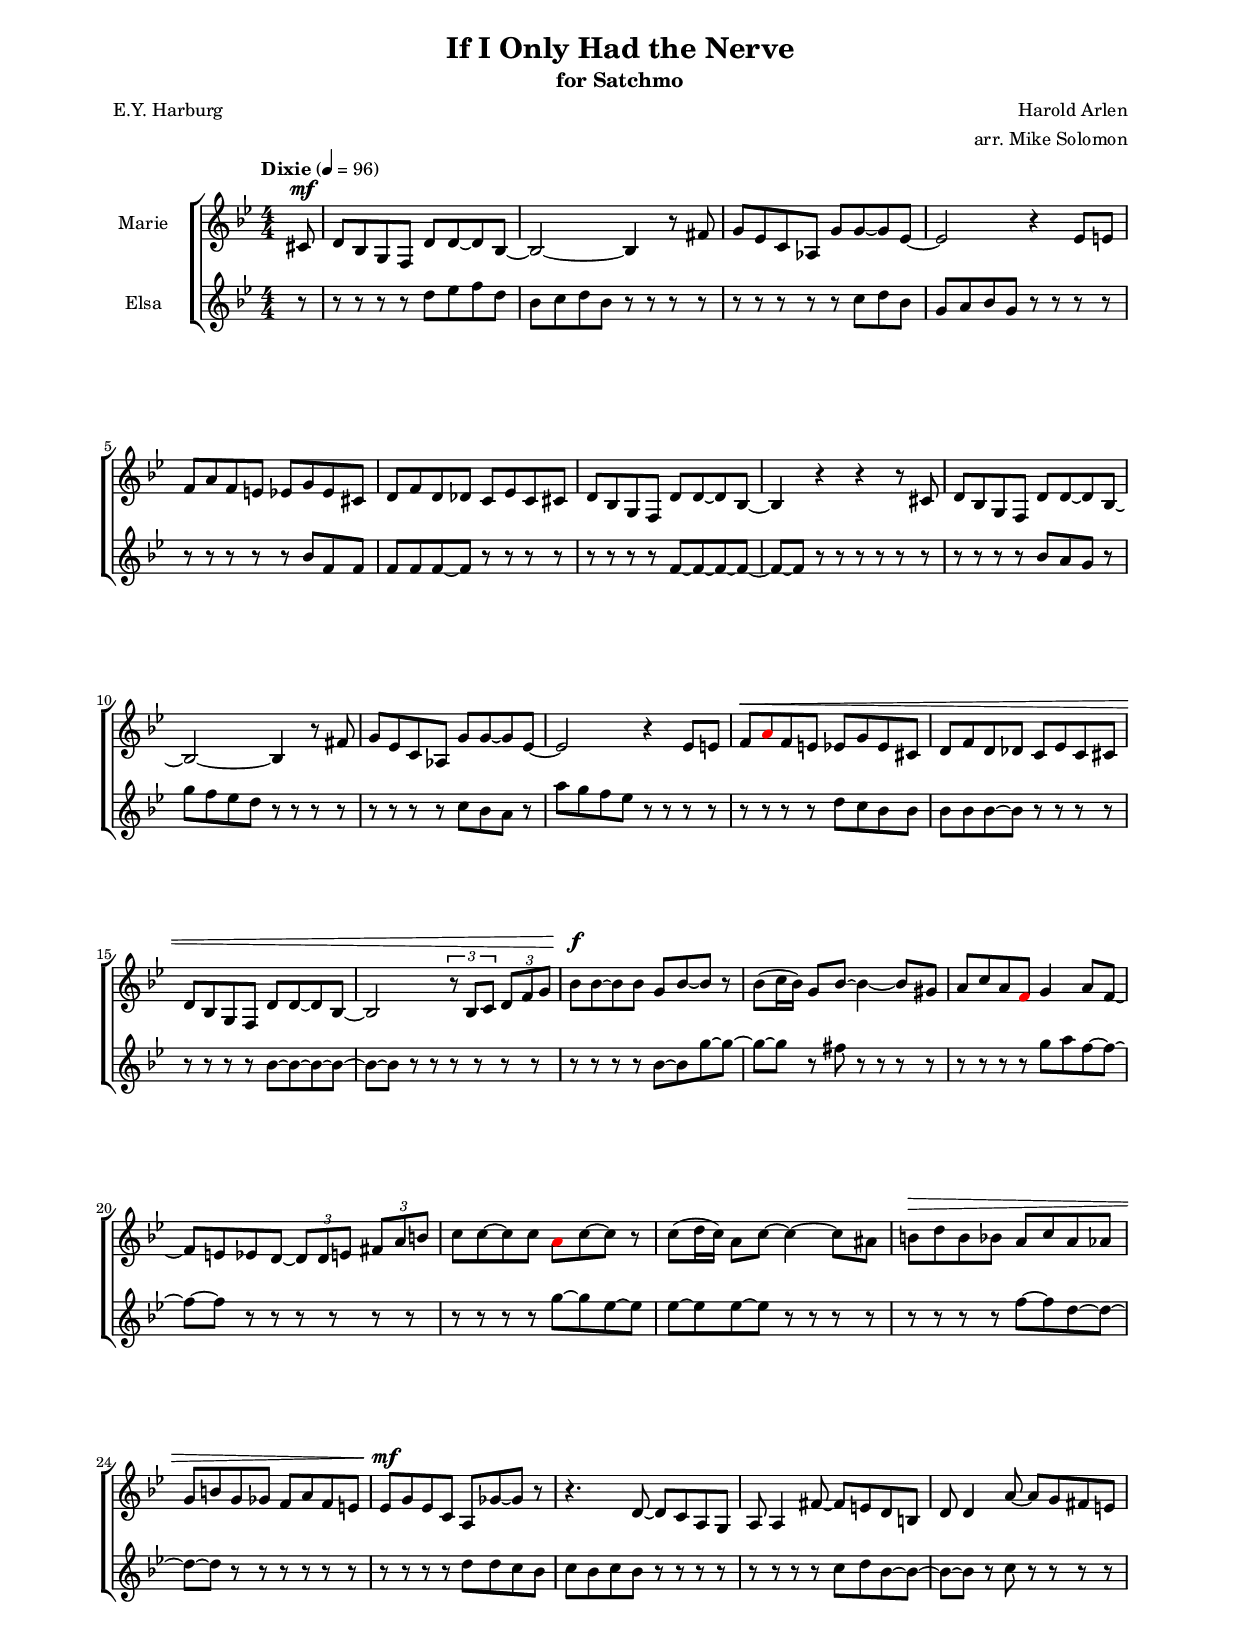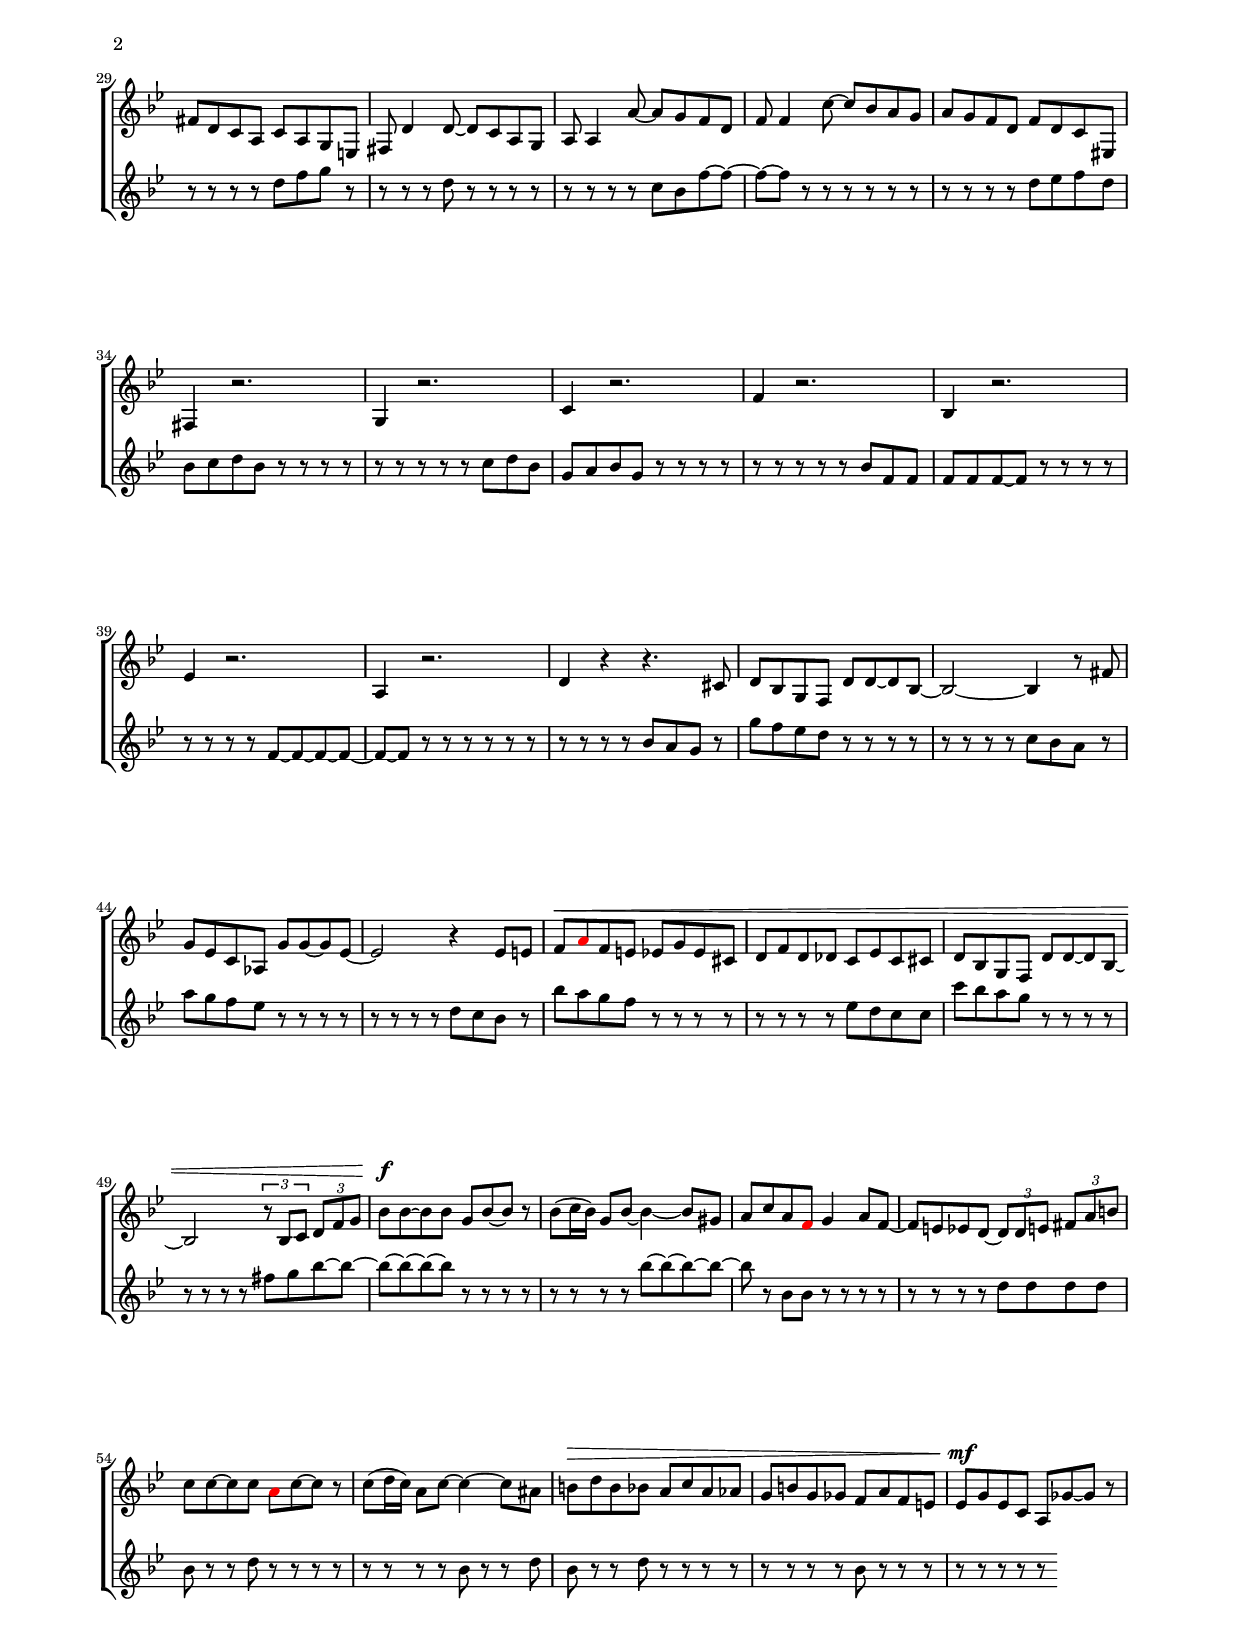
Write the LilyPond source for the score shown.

\version "2.19.0"
\include "defs-devel.ly"

marD = \markup \null
elsD = \markup \null
mikD = \markup \null
rynZ = \markup \null
desD = \markup \null

#(set-global-staff-size 15.87)
autoBeamInstruction = \autoBeamOn

solo = \markup \italic "solo"
psolo = \markup \italic "(solo)"
skat = \markup \italic "sit skat"
shoot = \markup \italic "SYT"

\header {
  title = "If I Only Had the Nerve"
  subtitle = "for Satchmo"
  %title = "Somewhere Over the Rainbow"
  composer = "Harold Arlen"
  poet = "E.Y. Harburg"
  arranger = "arr. Mike Solomon"
  %arranger = "arr. (anon)"
}
\paper {
  #(define fonts
    (set-global-fonts
    #:music "lilyjazz"
    #:brace "lilyjazz"
    #:roman "LilyJAZZText"
    #:sans "LilyJAZZChord"
    #:factor (/ staff-height pt 20)
  ))
  ragged-right = ##f
  left-margin = 0.75\in
  right-margin = 0.75\in
  top-margin = 0.5\in
  bottom-margin = 0.6\in
  ragged-last-bottom = ##f
  %max-systems-per-page = #2
  %oddHeaderMarkup = "FIRST FULL DRAFT 20.10.14 4:44"
  %evenHeaderMarkup = "FIRST FULL DRAFT 20.10.14 4:44"
}


#(ly:set-option 'point-and-click #f)

#(set-global-staff-size 15.87)

railroad =  {
  \once \override BreathingSign.text = \markup \musicglyph #"scripts.caesura.straight"
  \breathe
}
myred = \once \override NoteHead #'color = #red

php = \once \override Hairpin.stencil = #(parenthesize-callback ly:hairpin::print)

\paper {
  footnote-separator-markup = \markup { \column { " "\override #`(span-factor . 1/5) { \draw-hline } }}
  footnote-padding = 1\mm
  top-system-spacing = #'((basic-distance . 1) (minimum-distance . 0) (padding . 1) (stretchability . 40))
  bottom-system-spacing = #'((basic-distance . 1) (minimum-distance . 0) (padding . 1) (stretchability . 50))
  ragged-right = ##f
}

prefatoryMatter = {
  \key bes \major
  \autoBeamInstruction
  \time 4/4
}

scorePrefatoryMatter = {
  \prefatoryMatter
  \partial 8
}

midiPrefatoryMatter = {
  \prefatoryMatter
  \partial 8
}

theme = \relative c {
  cis8-\tag #'first \mf |
  d8 bes8 g8 f8 d'8 d8 ~ d8 bes8 ~ |
  bes2 ~ bes4 r8 fis'8 |
  g8 ees8 c8 aes8 g'8 g8 ~ g8 ees8 ~ |
  ees2 r4 ees8 e8 |
  f8-\tag #'second \< \tag #'second { \rred } a8 f8 e8 ees8 g8 ees8 cis8 |
  d8 f8 d8 des8 c8 ees8 c8 cis8 |
  d8 bes8 g8 f8 d'8 d8 ~ d8 bes8 ~ |
  \tag #'first { bes4 }
  \tag #'second { bes2 }
}

marks = {
  \tempo "Dixie" 4=96
  \time 4/4
  \partial 8 s8
  \repeat unfold 25 { s1 }
}

soprano = \transpose c c {
  \transpose c c' \removeWithTag #'second \theme
  r4 r4 r8
  \transpose c c' \removeWithTag #'first \theme
  \relative c' {
    \times 2/3 { r8 bes c } \times 2/3 { d f g } |
    bes8\f bes8 ~ bes8 bes8 g8 bes8 ~ bes8 r8 |
    bes8 ( c16 bes ) g8 bes8 ~ bes4 ~ bes8 gis8 |
    a8 c8 a8 \rred f8 g4 a8 f8 ~ |
    f8 e8 ees8 d8 ~ \times 2/3 { d d e } \times 2/3 { fis a b } |
    c8 c8 ~ c8 c8 \rred a8 c8 ~ c8 r8 |
    c8 ( d16 c ) a8 c8 ~ c4 ~ c8 ais8 |
    b8\> d8 b8 bes8 a8 c8 a8 aes8 |
    g8 b8 g8 ges8 f8 a8 f8 e8 |
    ees8\mf g8 ees8 c8 a8 ges'8 ~ ges8 r8 |
    r4. d8 ~ d c a g |
    a a4 fis'8 ~ fis e d b |
    d d4 a'8 ~ a g fis e |
    fis d c a c a g e |
    fis d'4 d8 ~ d c a g |
    a a4 a'8 ~ a g f d |
    f f4 c'8 ~ c bes a g |
    a g f d f d c eis, |
    fis4 r2. |
    g4 r2. |
    c4 r2. |
    f4 r2. |
    bes,4 r2. |
    ees4 r2. |
    a,4 r2. |
    d4 r4 r4. 
  }
  \transpose c c' \removeWithTag #'first \theme
  \relative c' {
      \times 2/3 { r8 bes c } \times 2/3 { d f g } |
      bes8\f bes8 ~ bes8 bes8 g8 bes8 ~ bes8 r8 |
      bes8 ( c16 bes ) g8 bes8 ~ bes4 ~ bes8 gis8 |
      a8 c8 a8 \rred f8 g4 a8 f8 ~ |
      f8 e8 ees8 d8 ~ \times 2/3 { d d e } \times 2/3 { fis a b } |
      c8 c8 ~ c8 c8 \rred a8 c8 ~ c8 r8 |
      c8 ( d16 c ) a8 c8 ~ c4 ~ c8 ais8 |
      b8\> d8 b8 bes8 a8 c8 a8 aes8 |
      g8 b8 g8 ges8 f8 a8 f8 e8 |
      ees8\mf g8 ees8 c8 a8 ges'8 ~ ges8 r8 |
  }
}

sopranoWords = \lyricmode {
}

test = {
  \transpose g g { r8 r8 r8 r8 r8 d''8 ees''8 f''8 d''8 bes'8 c''8 d''8 bes'8 r8 r8 r8 r8 r8 r8 r8 r8 r8 c''8 d''8 bes'8 g'8 a'8 bes'8 g'8 r8 r8 r8 r8 r8 r8 r8 r8 r8 bes'8 f'8 f'8 f'8 f'8 f'8 ~ f'8 r8 r8 r8 r8 r8 r8 r8 r8 f'8 ~ f'8 ~ f'8 ~ f'8 ~ f'8 ~ f'8 r8 r8 r8 r8 r8 r8 r8 r8 r8 r8 bes'8 a'8 g'8 r8 g''8 f''8 ees''8 d''8 r8 r8 r8 r8 r8 r8 r8 r8 c''8 bes'8 a'8 r8 a''8 g''8 f''8 ees''8 r8 r8 r8 r8 r8 r8 r8 r8 d''8 c''8 bes'8 bes'8 bes'8 bes'8 bes'8 ~ bes'8 r8 r8 r8 r8 r8 r8 r8 r8 bes'8 ~ bes'8 ~ bes'8 ~ bes'8 ~ bes'8 ~ bes'8 r8 r8 r8 r8 r8 r8 r8 r8 r8 r8 bes'8 ~ bes'8 g''8 ~ g''8 ~ g''8 ~ g''8 r8 fis''8 r8 r8 r8 r8 r8 r8 r8 r8 g''8 a''8 f''8 ~ f''8 ~ f''8 ~ f''8 r8 r8 r8 r8 r8 r8 r8 r8 r8 r8 g''8 ~ g''8 ees''8 ~ ees''8 ees''8 ~ ees''8 ees''8 ~ ees''8 r8 r8 r8 r8 r8 r8 r8 r8 f''8 ~ f''8 d''8 ~ d''8 ~ d''8 ~ d''8 r8 r8 r8 r8 r8 r8 r8 r8 r8 r8 d''8 d''8 c''8 bes'8 c''8 bes'8 c''8 bes'8 r8 r8 r8 r8 r8 r8 r8 r8 c''8 d''8 bes'8 ~ bes'8 ~ bes'8 ~ bes'8 r8 c''8 r8 r8 r8 r8 r8 r8 r8 r8 d''8 f''8 g''8 r8 r8 r8 r8 d''8 r8 r8 r8 r8 r8 r8 r8 r8 c''8 bes'8 f''8 ~ f''8 ~ f''8 ~ f''8 r8 r8 r8 r8 r8 r8 r8 r8 r8 r8 d''8 ees''8 f''8 d''8 bes'8 c''8 d''8 bes'8 r8 r8 r8 r8 r8 r8 r8 r8 r8 c''8 d''8 bes'8 g'8 a'8 bes'8 g'8 r8 r8 r8 r8 r8 r8 r8 r8 r8 bes'8 f'8 f'8 f'8 f'8 f'8 ~ f'8 r8 r8 r8 r8 r8 r8 r8 r8 f'8 ~ f'8 ~ f'8 ~ f'8 ~ f'8 ~ f'8 r8 r8 r8 r8 r8 r8 r8 r8 r8 r8 bes'8 a'8 g'8 r8 g''8 f''8 ees''8 d''8 r8 r8 r8 r8 r8 r8 r8 r8 c''8 bes'8 a'8 r8 a''8 g''8 f''8 ees''8 r8 r8 r8 r8 r8 r8 r8 r8 d''8 c''8 bes'8 r8 bes''8 a''8 g''8 f''8 r8 r8 r8 r8 r8 r8 r8 r8 ees''8 d''8 c''8 c''8 c'''8 bes''8 a''8 g''8 r8 r8 r8 r8 r8 r8 r8 r8 fis''8 g''8 bes''8 ~ bes''8 ~ bes''8 ~ bes''8 ~ bes''8 ~ bes''8 r8 r8 r8 r8 r8 r8 r8 r8 bes''8 ~ bes''8 ~ bes''8 ~ bes''8 ~ bes''8 r8 bes'8 bes'8 r8 r8 r8 r8 r8 r8 r8 r8 d''8 d''8 d''8 d''8 bes'8 r8 r8 d''8 r8 r8 r8 r8 r8 r8 r8 r8 bes'8 r8 r8 d''8 bes'8 r8 r8 d''8 r8 r8 r8 r8 r8 r8 r8 r8 bes'8 r8 r8 r8 r8 r8 r8 r8 r8 }
}


\score {
  \new ChoirStaff <<
    \new Staff \with { instrumentName = #"Marie" %shortInstrumentName = #"M."
} <<
      \new Voice = "soprano" { << { \numericTimeSignature
	\scorePrefatoryMatter
        \soprano
      } {
	\scorePrefatoryMatter
        \marks
      } >> }
      \new Lyrics \lyricsto "soprano" {
        \sopranoWords
      }
    >>
    \new Staff \with { instrumentName = #"Elsa" %shortInstrumentName = #"E."
} <<
      \new Voice = "mezzo" { \numericTimeSignature
	\scorePrefatoryMatter
        \test
      }
    >>
  >>
  \midi{}
  \layout {
    \context {
      \Voice
      \override TextScript #'layer = #6
      \override NoteHead #'layer = #7
      \override Glissando #'breakable = ##t
      \override TupletNumber #'breakable = ##t
      \override TupletBracket #'breakable = ##t
      \override DynamicLineSpanner.direction = #UP
      \remove "Forbid_line_break_engraver"
    }
    \context {
      \Staff
      %\consists "Metronome_mark_engraver"
      \override TimeSignature #'style = #'numbered
      \override StaffSymbol #'layer = #4
      \override TimeSignature #'layer = #3
      \override TimeSignature #'whiteout = ##t
    }
    \context {
      \Lyrics
      %\override LyricText #'whiteout = ##t
      \override LyricText #'layer = #6
    }
    \context {
      \Score
      %\remove "Metronome_mark_engraver"
      \override NonMusicalPaperColumn #'allow-loose-spacing = ##f
    }
  }
}
